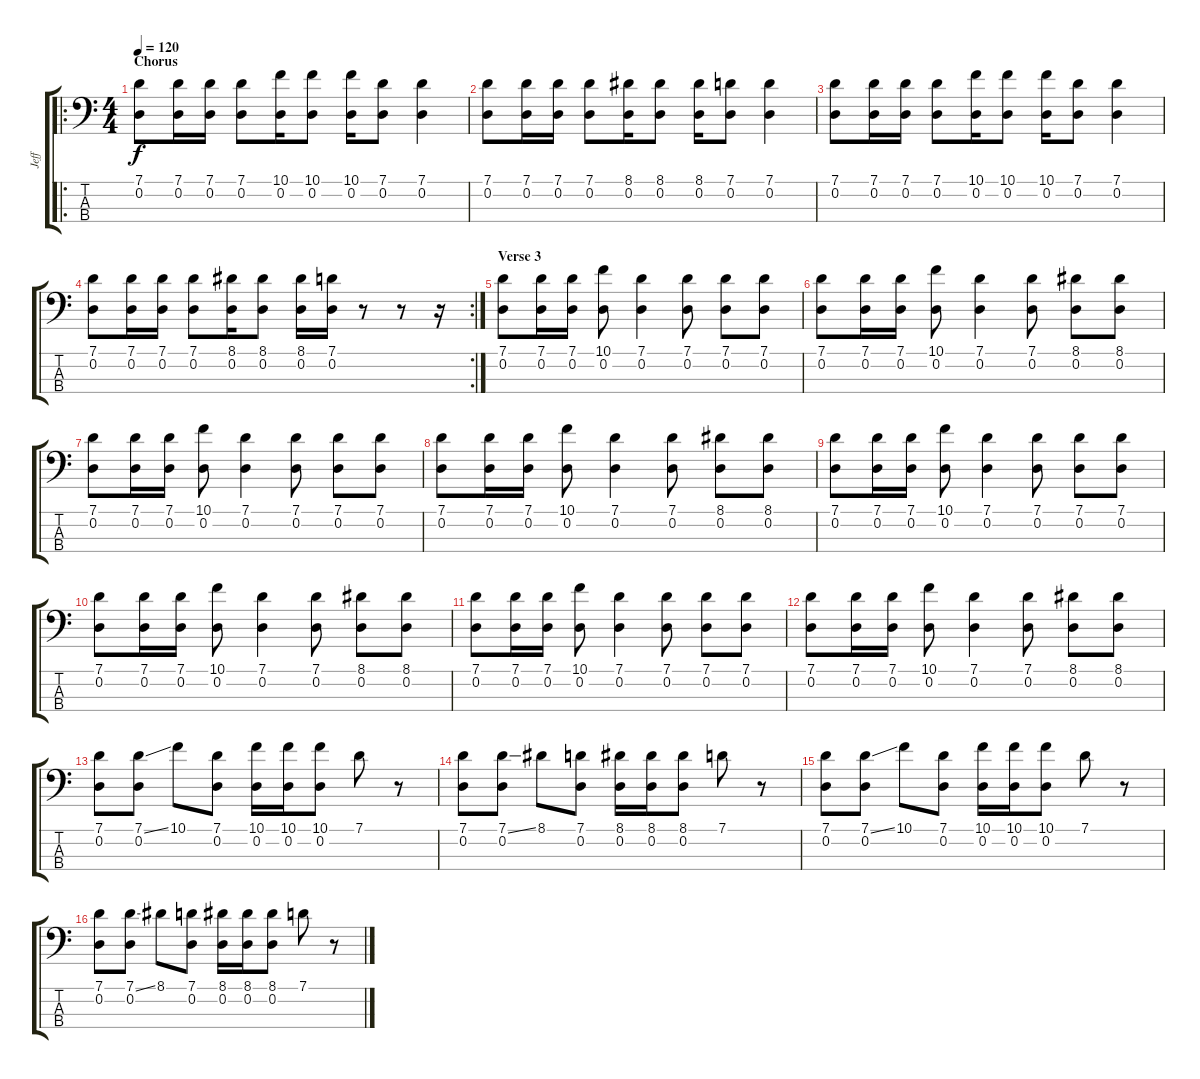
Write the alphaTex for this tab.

\track ("Jeff" "Jeff") {instrument fretlessbass}
\staff {score tabs}
\tuning (G2 D2 A1 E1) {hide}
\ro
\ts (4 4)
\section ("" "Chorus")
\tempo 120
\clef f4
\ks c
(7.1 0.2).8{dy f} (7.1 0.2).16 (7.1 0.2).16 (7.1 0.2).8 (10.1 0.2).16 (10.1 0.2).8 (10.1 0.2).16 (7.1 0.2).8 (7.1 0.2).4 |
(7.1 0.2).8 (7.1 0.2).16 (7.1 0.2).16 (7.1 0.2).8 (8.1 0.2).16 (8.1 0.2).8 (8.1 0.2).16 (7.1 0.2).8 (7.1 0.2).4 |
(7.1 0.2).8 (7.1 0.2).16 (7.1 0.2).16 (7.1 0.2).8 (10.1 0.2).16 (10.1 0.2).8 (10.1 0.2).16 (7.1 0.2).8 (7.1 0.2).4 |
\rc 2
(7.1 0.2).8 (7.1 0.2).16 (7.1 0.2).16 (7.1 0.2).8 (8.1 0.2).16 (8.1 0.2).8 (8.1 0.2).16 (7.1 0.2).16 r.8 r.8 r.16 |
\section ("" "Verse 3")
(7.1 0.2).8 (7.1 0.2).16 (7.1 0.2).16 (10.1 0.2).8 (7.1 0.2).4 (7.1 0.2).8 (7.1 0.2).8 (7.1 0.2).8 |
(7.1 0.2).8 (7.1 0.2).16 (7.1 0.2).16 (10.1 0.2).8 (7.1 0.2).4 (7.1 0.2).8 (8.1 0.2).8 (8.1 0.2).8 |
(7.1 0.2).8 (7.1 0.2).16 (7.1 0.2).16 (10.1 0.2).8 (7.1 0.2).4 (7.1 0.2).8 (7.1 0.2).8 (7.1 0.2).8 |
(7.1 0.2).8 (7.1 0.2).16 (7.1 0.2).16 (10.1 0.2).8 (7.1 0.2).4 (7.1 0.2).8 (8.1 0.2).8 (8.1 0.2).8 |
(7.1 0.2).8 (7.1 0.2).16 (7.1 0.2).16 (10.1 0.2).8 (7.1 0.2).4 (7.1 0.2).8 (7.1 0.2).8 (7.1 0.2).8 |
(7.1 0.2).8 (7.1 0.2).16 (7.1 0.2).16 (10.1 0.2).8 (7.1 0.2).4 (7.1 0.2).8 (8.1 0.2).8 (8.1 0.2).8 |
(7.1 0.2).8 (7.1 0.2).16 (7.1 0.2).16 (10.1 0.2).8 (7.1 0.2).4 (7.1 0.2).8 (7.1 0.2).8 (7.1 0.2).8 |
(7.1 0.2).8 (7.1 0.2).16 (7.1 0.2).16 (10.1 0.2).8 (7.1 0.2).4 (7.1 0.2).8 (8.1 0.2).8 (8.1 0.2).8 |
(7.1 0.2).8 (7.1{ss} 0.2).8 10.1.8 (7.1 0.2).8 (10.1 0.2).16 (10.1 0.2).16 (10.1 0.2).8 7.1.8 r.8 |
(7.1 0.2).8 (7.1{ss} 0.2).8 8.1.8 (7.1 0.2).8 (8.1 0.2).16 (8.1 0.2).16 (8.1 0.2).8 7.1.8 r.8 |
(7.1 0.2).8 (7.1{ss} 0.2).8 10.1.8 (7.1 0.2).8 (10.1 0.2).16 (10.1 0.2).16 (10.1 0.2).8 7.1.8 r.8 |
(7.1 0.2).8 (7.1{ss} 0.2).8 8.1.8 (7.1 0.2).8 (8.1 0.2).16 (8.1 0.2).16 (8.1 0.2).8 7.1.8 r.8
